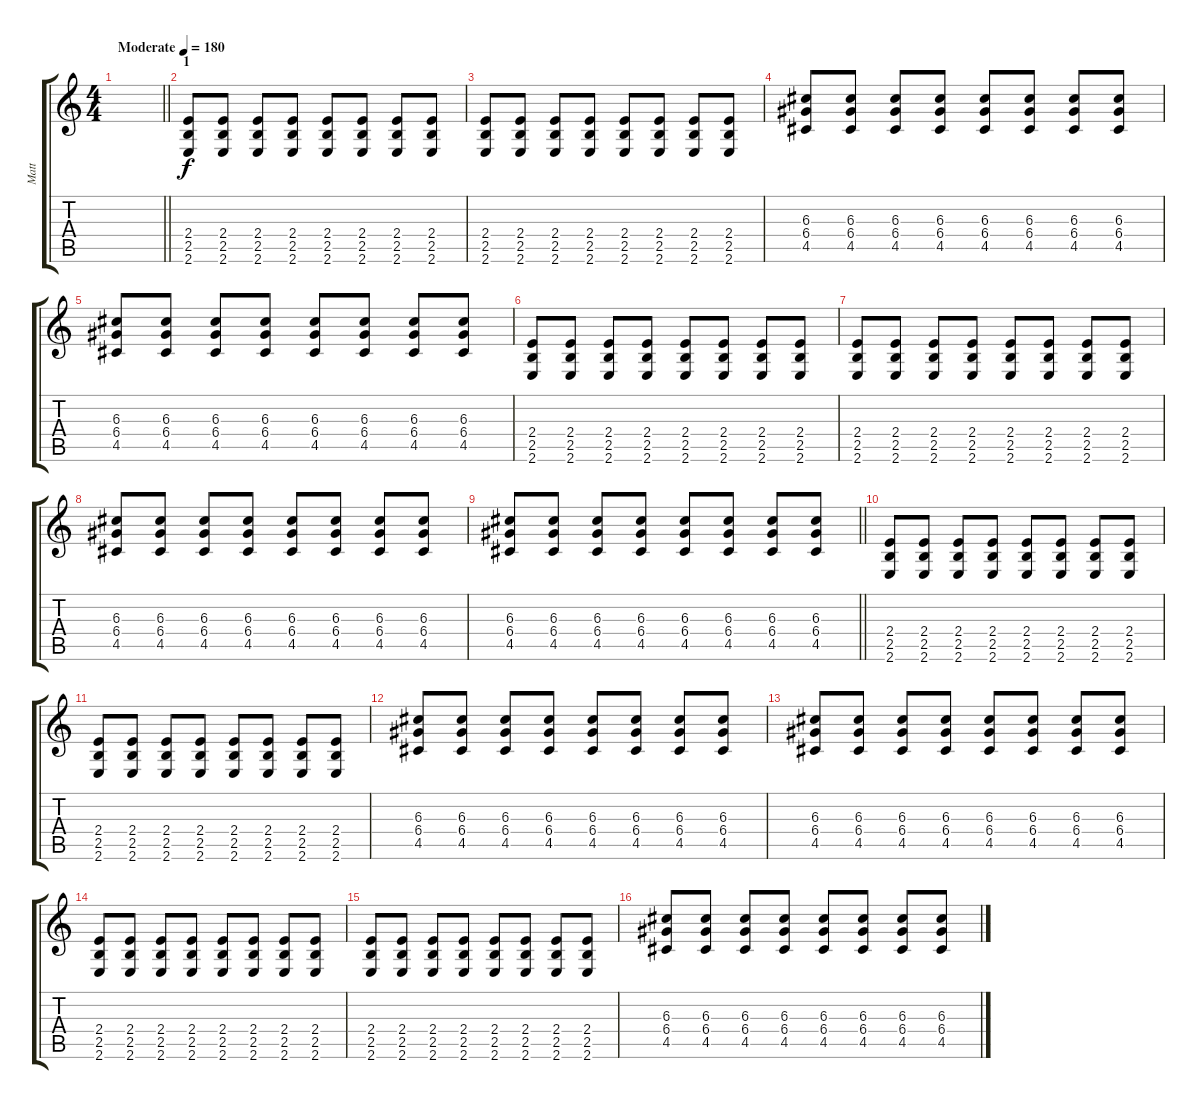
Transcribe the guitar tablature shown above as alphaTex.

\track ("Matt" "Matt") {instrument distortionguitar}
\staff {score tabs}
\tuning (E4 B3 G3 D3 A2 D2) {hide}
\ts (4 4)
\tempo (180 "Moderate")
\clef g2
\barLineRight lightlight
\ks c
|
\section ("" "1")
(2.4 2.5 2.6).8 (2.4 2.5 2.6).8 (2.4 2.5 2.6).8 (2.4 2.5 2.6).8 (2.4 2.5 2.6).8 (2.4 2.5 2.6).8 (2.4 2.5 2.6).8 (2.4 2.5 2.6).8 |
(2.4 2.5 2.6).8 (2.4 2.5 2.6).8 (2.4 2.5 2.6).8 (2.4 2.5 2.6).8 (2.4 2.5 2.6).8 (2.4 2.5 2.6).8 (2.4 2.5 2.6).8 (2.4 2.5 2.6).8 |
(6.3 6.4 4.5).8 (6.3 6.4 4.5).8 (6.3 6.4 4.5).8 (6.3 6.4 4.5).8 (6.3 6.4 4.5).8 (6.3 6.4 4.5).8 (6.3 6.4 4.5).8 (6.3 6.4 4.5).8 |
(6.3 6.4 4.5).8 (6.3 6.4 4.5).8 (6.3 6.4 4.5).8 (6.3 6.4 4.5).8 (6.3 6.4 4.5).8 (6.3 6.4 4.5).8 (6.3 6.4 4.5).8 (6.3 6.4 4.5).8 |
(2.4 2.5 2.6).8 (2.4 2.5 2.6).8 (2.4 2.5 2.6).8 (2.4 2.5 2.6).8 (2.4 2.5 2.6).8 (2.4 2.5 2.6).8 (2.4 2.5 2.6).8 (2.4 2.5 2.6).8 |
(2.4 2.5 2.6).8 (2.4 2.5 2.6).8 (2.4 2.5 2.6).8 (2.4 2.5 2.6).8 (2.4 2.5 2.6).8 (2.4 2.5 2.6).8 (2.4 2.5 2.6).8 (2.4 2.5 2.6).8 |
(6.3 6.4 4.5).8 (6.3 6.4 4.5).8 (6.3 6.4 4.5).8 (6.3 6.4 4.5).8 (6.3 6.4 4.5).8 (6.3 6.4 4.5).8 (6.3 6.4 4.5).8 (6.3 6.4 4.5).8 |
\barLineRight lightlight
(6.3 6.4 4.5).8 (6.3 6.4 4.5).8 (6.3 6.4 4.5).8 (6.3 6.4 4.5).8 (6.3 6.4 4.5).8 (6.3 6.4 4.5).8 (6.3 6.4 4.5).8 (6.3 6.4 4.5).8 |
(2.4 2.5 2.6).8 (2.4 2.5 2.6).8 (2.4 2.5 2.6).8 (2.4 2.5 2.6).8 (2.4 2.5 2.6).8 (2.4 2.5 2.6).8 (2.4 2.5 2.6).8 (2.4 2.5 2.6).8 |
(2.4 2.5 2.6).8 (2.4 2.5 2.6).8 (2.4 2.5 2.6).8 (2.4 2.5 2.6).8 (2.4 2.5 2.6).8 (2.4 2.5 2.6).8 (2.4 2.5 2.6).8 (2.4 2.5 2.6).8 |
(6.3 6.4 4.5).8 (6.3 6.4 4.5).8 (6.3 6.4 4.5).8 (6.3 6.4 4.5).8 (6.3 6.4 4.5).8 (6.3 6.4 4.5).8 (6.3 6.4 4.5).8 (6.3 6.4 4.5).8 |
(6.3 6.4 4.5).8 (6.3 6.4 4.5).8 (6.3 6.4 4.5).8 (6.3 6.4 4.5).8 (6.3 6.4 4.5).8 (6.3 6.4 4.5).8 (6.3 6.4 4.5).8 (6.3 6.4 4.5).8 |
(2.4 2.5 2.6).8 (2.4 2.5 2.6).8 (2.4 2.5 2.6).8 (2.4 2.5 2.6).8 (2.4 2.5 2.6).8 (2.4 2.5 2.6).8 (2.4 2.5 2.6).8 (2.4 2.5 2.6).8 |
(2.4 2.5 2.6).8 (2.4 2.5 2.6).8 (2.4 2.5 2.6).8 (2.4 2.5 2.6).8 (2.4 2.5 2.6).8 (2.4 2.5 2.6).8 (2.4 2.5 2.6).8 (2.4 2.5 2.6).8 |
(6.3 6.4 4.5).8 (6.3 6.4 4.5).8 (6.3 6.4 4.5).8 (6.3 6.4 4.5).8 (6.3 6.4 4.5).8 (6.3 6.4 4.5).8 (6.3 6.4 4.5).8 (6.3 6.4 4.5).8
